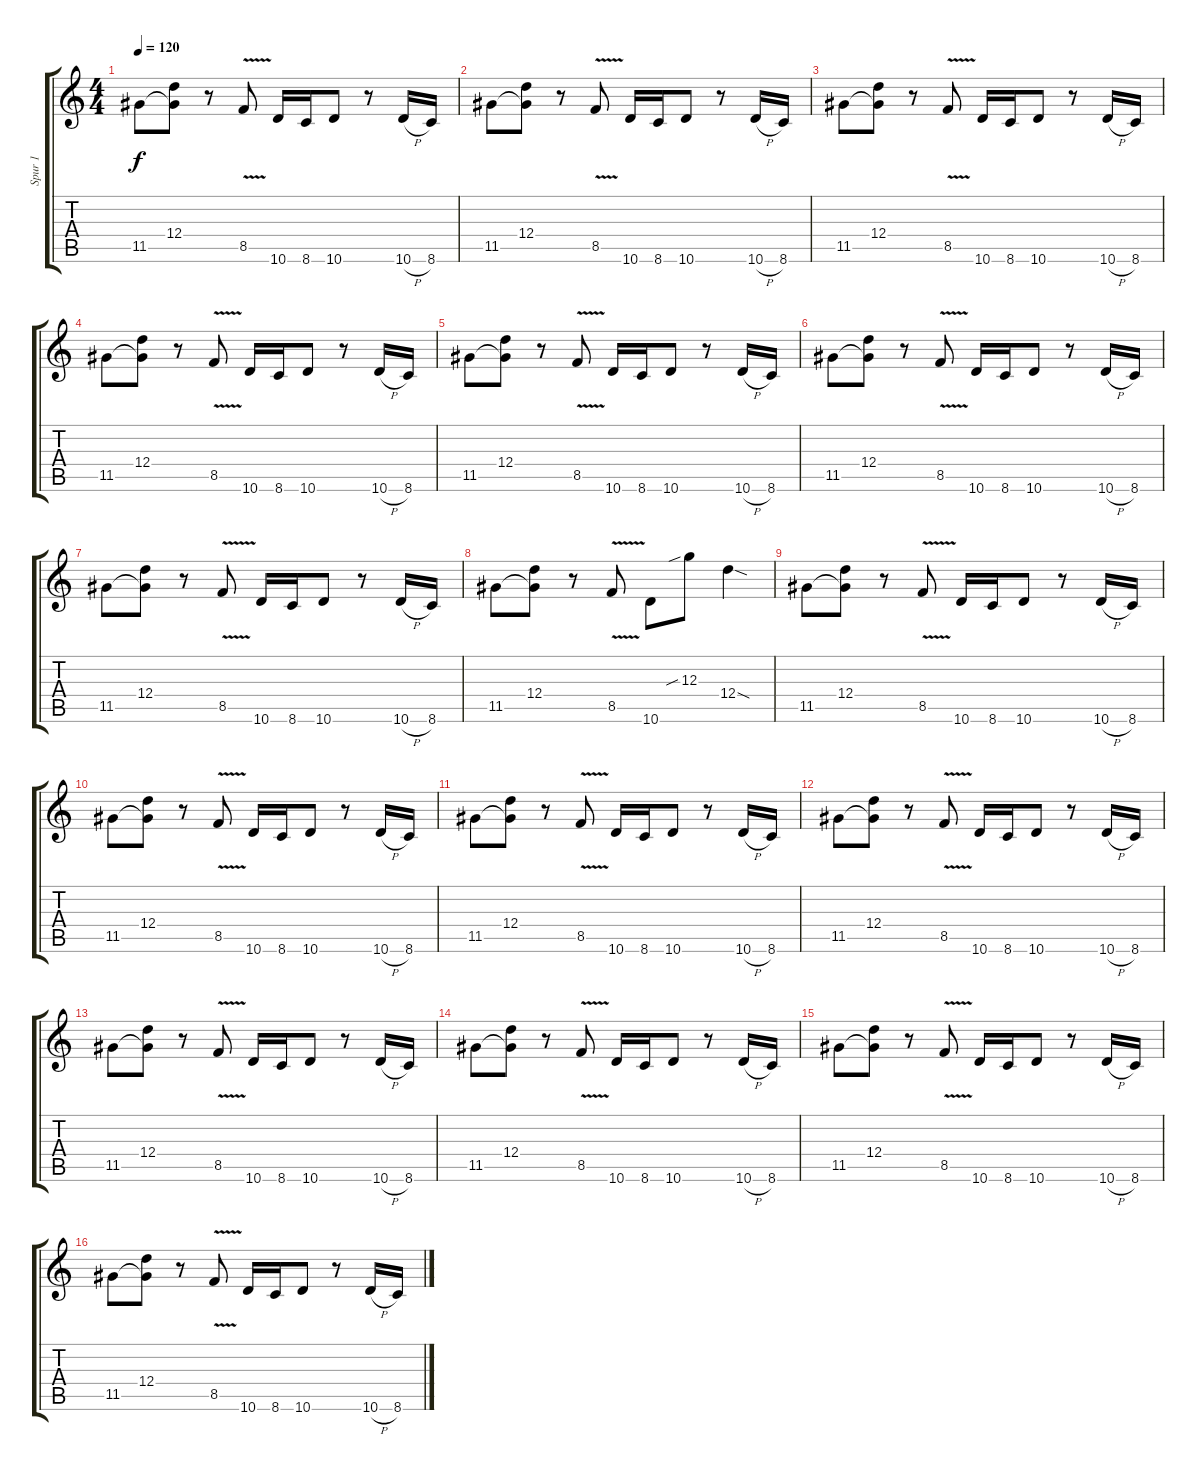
\track ("Spur 1" "Spur 1") {instrument overdrivenguitar}
\staff {score tabs}
\tuning (E4 B3 G3 D3 A2 E2) {hide}
\ts (4 4)
\tempo 120
\clef g2
\ks c
11.5.8{dy f} (12.4 11.5{t}).8 r.8 8.5{v}.8 10.6.16 8.6.16 10.6.8 r.8 10.6{h}.16 8.6.16 |
11.5.8 (12.4 11.5{t}).8 r.8 8.5{v}.8 10.6.16 8.6.16 10.6.8 r.8 10.6{h}.16 8.6.16 |
11.5.8 (12.4 11.5{t}).8 r.8 8.5{v}.8 10.6.16 8.6.16 10.6.8 r.8 10.6{h}.16 8.6.16 |
11.5.8 (12.4 11.5{t}).8 r.8 8.5{v}.8 10.6.16 8.6.16 10.6.8 r.8 10.6{h}.16 8.6.16 |
11.5.8 (12.4 11.5{t}).8 r.8 8.5{v}.8 10.6.16 8.6.16 10.6.8 r.8 10.6{h}.16 8.6.16 |
11.5.8 (12.4 11.5{t}).8 r.8 8.5{v}.8 10.6.16 8.6.16 10.6.8 r.8 10.6{h}.16 8.6.16 |
11.5.8 (12.4 11.5{t}).8 r.8 8.5{v}.8 10.6.16 8.6.16 10.6.8 r.8 10.6{h}.16 8.6.16 |
11.5.8 (12.4 11.5{t}).8 r.8 8.5{v}.8 10.6.8 12.3{sib}.8 12.4{sod}.4 |
11.5.8 (12.4 11.5{t}).8 r.8 8.5{v}.8 10.6.16 8.6.16 10.6.8 r.8 10.6{h}.16 8.6.16 |
11.5.8 (12.4 11.5{t}).8 r.8 8.5{v}.8 10.6.16 8.6.16 10.6.8 r.8 10.6{h}.16 8.6.16 |
11.5.8 (12.4 11.5{t}).8 r.8 8.5{v}.8 10.6.16 8.6.16 10.6.8 r.8 10.6{h}.16 8.6.16 |
11.5.8 (12.4 11.5{t}).8 r.8 8.5{v}.8 10.6.16 8.6.16 10.6.8 r.8 10.6{h}.16 8.6.16 |
11.5.8 (12.4 11.5{t}).8 r.8 8.5{v}.8 10.6.16 8.6.16 10.6.8 r.8 10.6{h}.16 8.6.16 |
11.5.8 (12.4 11.5{t}).8 r.8 8.5{v}.8 10.6.16 8.6.16 10.6.8 r.8 10.6{h}.16 8.6.16 |
11.5.8 (12.4 11.5{t}).8 r.8 8.5{v}.8 10.6.16 8.6.16 10.6.8 r.8 10.6{h}.16 8.6.16 |
11.5.8 (12.4 11.5{t}).8 r.8 8.5{v}.8 10.6.16 8.6.16 10.6.8 r.8 10.6{h}.16 8.6.16
